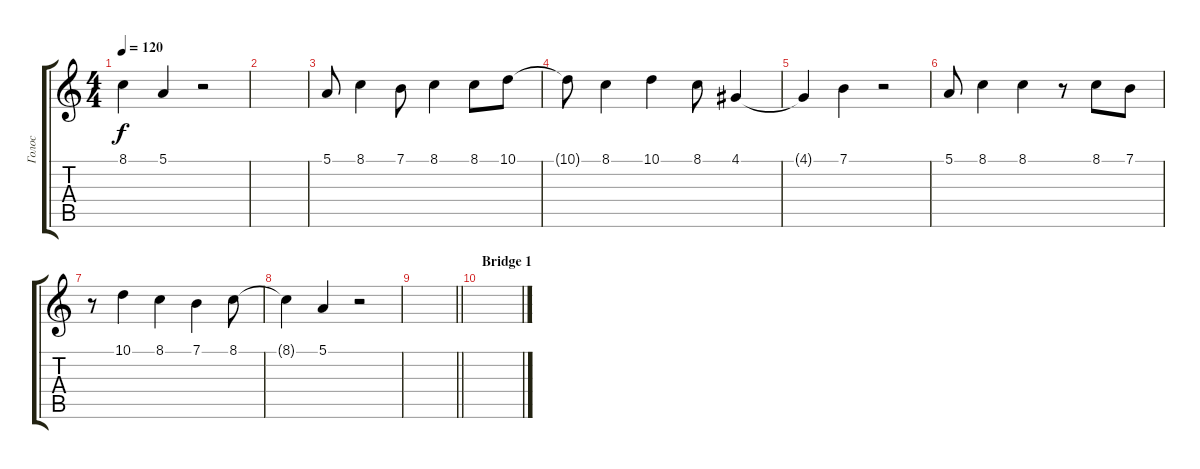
\track ("Голос" "Голос") {instrument lead2sawtooth}
\staff {score tabs}
\tuning (E4 B3 G3 D3 A2 E2) {hide}
\ts (4 4)
\tempo 120
\clef g2
\ks c
8.1{t}.4{dy f} 5.1.4 r.2 |
|
5.1.8 8.1.4 7.1.8 8.1.4 8.1.8 10.1.8 |
10.1{t}.8 8.1.4 10.1.4 8.1.8 4.1.4 |
4.1{t}.4 7.1.4 r.2 |
5.1.8 8.1.4 8.1.4 r.8 8.1.8 7.1.8 |
r.8 10.1.4 8.1.4 7.1.4 8.1.8 |
8.1{t}.4 5.1.4 r.2 |
\barLineRight lightlight
|
\section ("" "Bridge 1")
